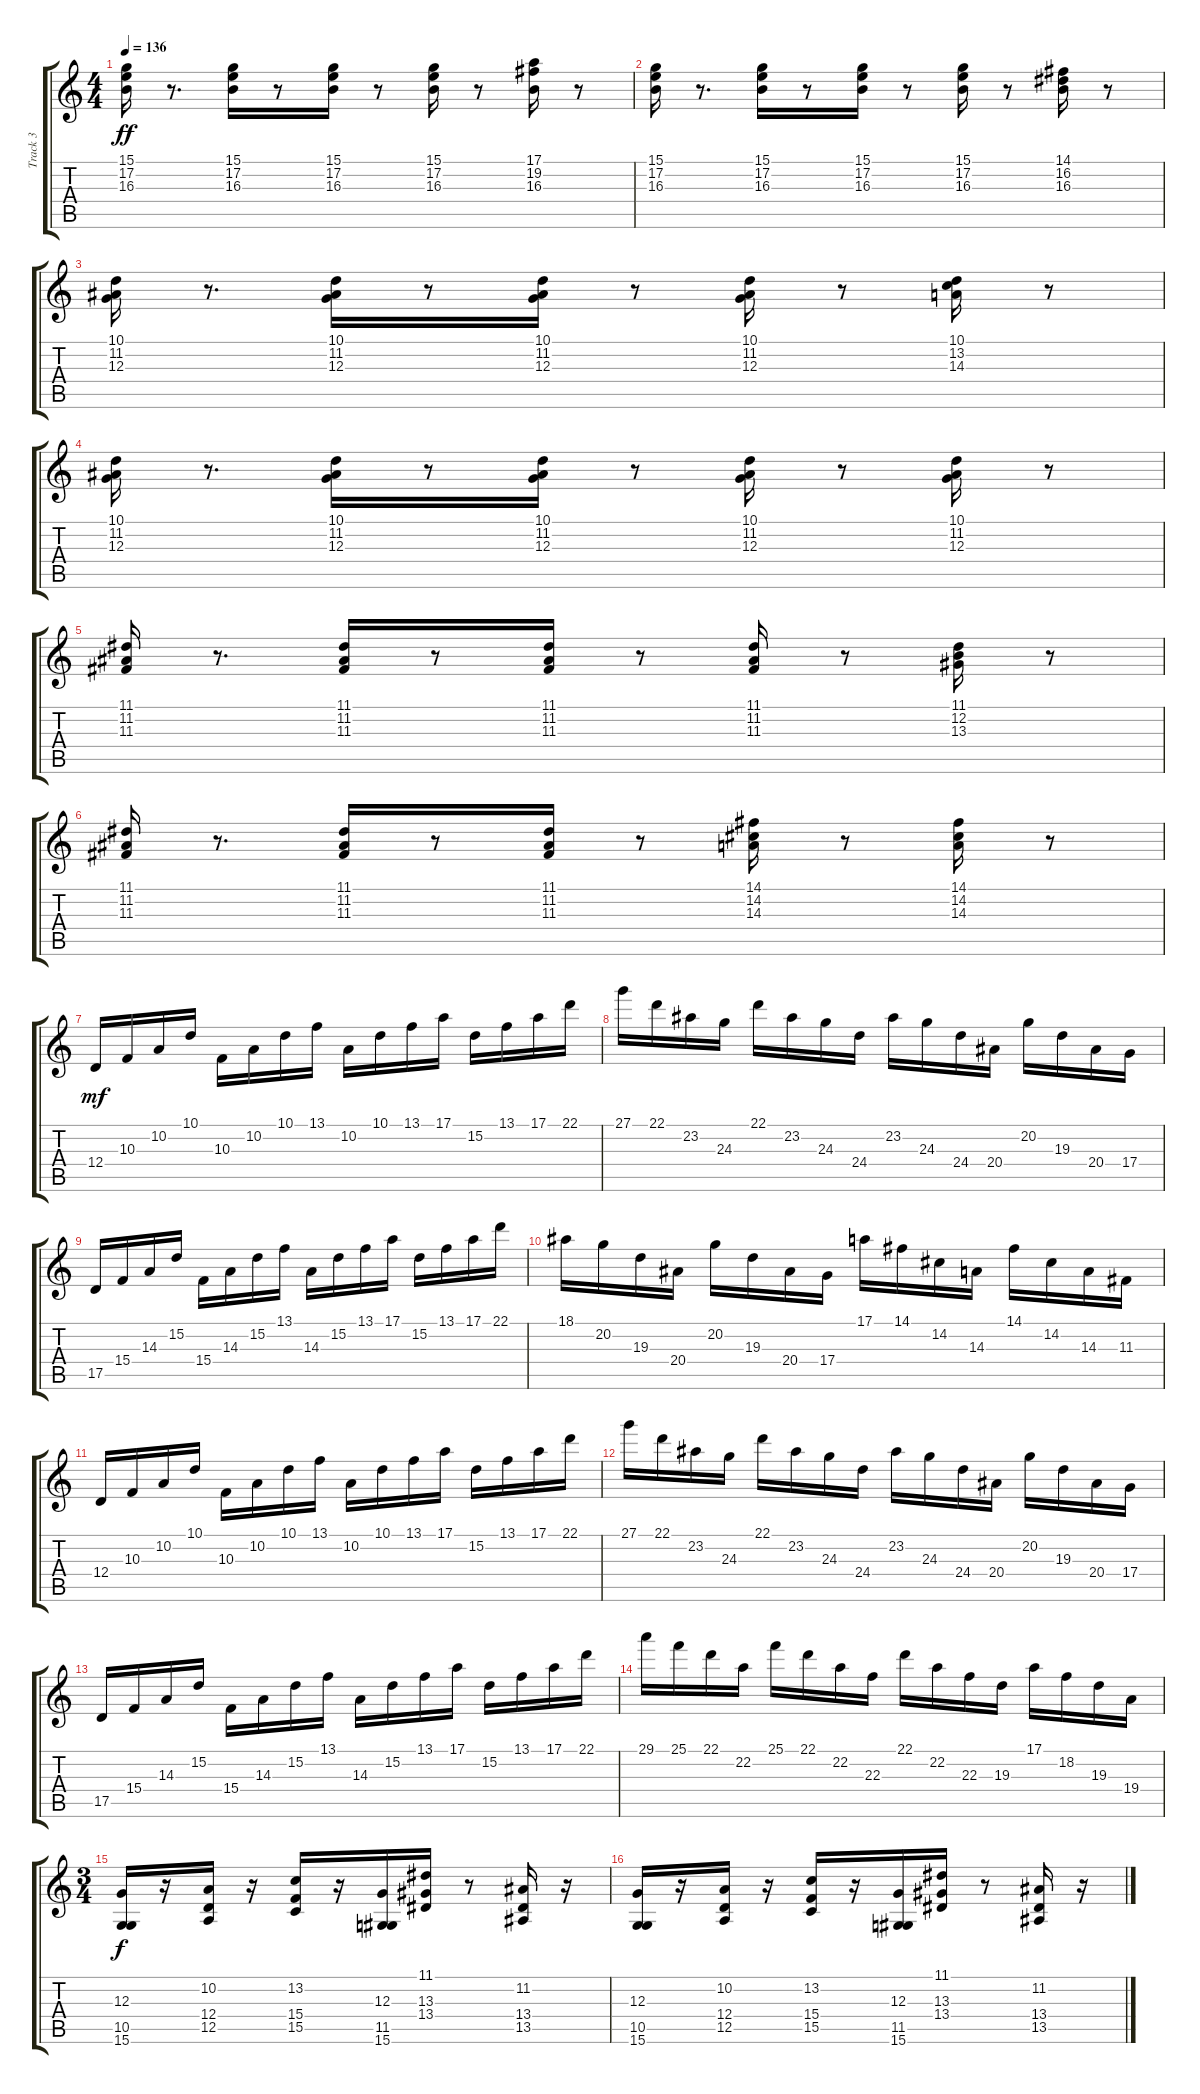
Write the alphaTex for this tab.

\track ("Track 3" "Track 3") {instrument acousticgrandpiano}
\staff {score tabs}
\tuning (E4 B3 G3 D3 A2 E2) {hide}
\ts (4 4)
\tempo 136
\clef g2
\ks c
(15.1 17.2 16.3).16{dy ff} r.8{d} (15.1 17.2 16.3).16 r.8 (15.1 17.2 16.3).16 r.8 (15.1 17.2 16.3).16 r.8 (17.1 19.2 16.3).16 r.8 |
(15.1 17.2 16.3).16 r.8{d} (15.1 17.2 16.3).16 r.8 (15.1 17.2 16.3).16 r.8 (15.1 17.2 16.3).16 r.8 (14.1 16.2 16.3).16 r.8 |
(10.1 11.2 12.3).16 r.8{d} (10.1 11.2 12.3).16 r.8 (10.1 11.2 12.3).16 r.8 (10.1 11.2 12.3).16 r.8 (10.1 13.2 14.3).16 r.8 |
(10.1 11.2 12.3).16 r.8{d} (10.1 11.2 12.3).16 r.8 (10.1 11.2 12.3).16 r.8 (10.1 11.2 12.3).16 r.8 (10.1 11.2 12.3).16 r.8 |
(11.1 11.2 11.3).16 r.8{d} (11.1 11.2 11.3).16 r.8 (11.1 11.2 11.3).16 r.8 (11.1 11.2 11.3).16 r.8 (11.1 12.2 13.3).16 r.8 |
(11.1 11.2 11.3).16 r.8{d} (11.1 11.2 11.3).16 r.8 (11.1 11.2 11.3).16 r.8 (14.1 14.2 14.3).16 r.8 (14.1 14.2 14.3).16 r.8 |
12.4.16{dy mf instrument ocarina} 10.3.16 10.2.16 10.1.16 10.3.16 10.2.16 10.1.16 13.1.16 10.2.16 10.1.16 13.1.16 17.1.16 15.2.16 13.1.16 17.1.16 22.1.16 |
27.1.16 22.1.16 23.2.16 24.3.16 22.1.16 23.2.16 24.3.16 24.4.16 23.2.16 24.3.16 24.4.16 20.4.16 20.2.16 19.3.16 20.4.16 17.4.16 |
17.5.16 15.4.16 14.3.16 15.2.16 15.4.16 14.3.16 15.2.16 13.1.16 14.3.16 15.2.16 13.1.16 17.1.16 15.2.16 13.1.16 17.1.16 22.1.16 |
18.1.16 20.2.16 19.3.16 20.4.16 20.2.16 19.3.16 20.4.16 17.4.16 17.1.16 14.1.16 14.2.16 14.3.16 14.1.16 14.2.16 14.3.16 11.3.16 |
12.4.16 10.3.16 10.2.16 10.1.16 10.3.16 10.2.16 10.1.16 13.1.16 10.2.16 10.1.16 13.1.16 17.1.16 15.2.16 13.1.16 17.1.16 22.1.16 |
27.1.16 22.1.16 23.2.16 24.3.16 22.1.16 23.2.16 24.3.16 24.4.16 23.2.16 24.3.16 24.4.16 20.4.16 20.2.16 19.3.16 20.4.16 17.4.16 |
17.5.16 15.4.16 14.3.16 15.2.16 15.4.16 14.3.16 15.2.16 13.1.16 14.3.16 15.2.16 13.1.16 17.1.16 15.2.16 13.1.16 17.1.16 22.1.16 |
29.1.16 25.1.16 22.1.16 22.2.16 25.1.16 22.1.16 22.2.16 22.3.16 22.1.16 22.2.16 22.3.16 19.3.16 17.1.16 18.2.16 19.3.16 19.4.16 |
\ts (3 4)
(12.3 10.5 15.6).16{dy f instrument acousticgrandpiano} r.16 (10.2 12.4 12.5).16 r.16 (13.2 15.4 15.5).16 r.16 (12.3 11.5 15.6).16 (11.1 13.3 13.4).16 r.8 (11.2 13.4 13.5).16 r.16 |
(12.3 10.5 15.6).16 r.16 (10.2 12.4 12.5).16 r.16 (13.2 15.4 15.5).16 r.16 (12.3 11.5 15.6).16 (11.1 13.3 13.4).16 r.8 (11.2 13.4 13.5).16 r.16
